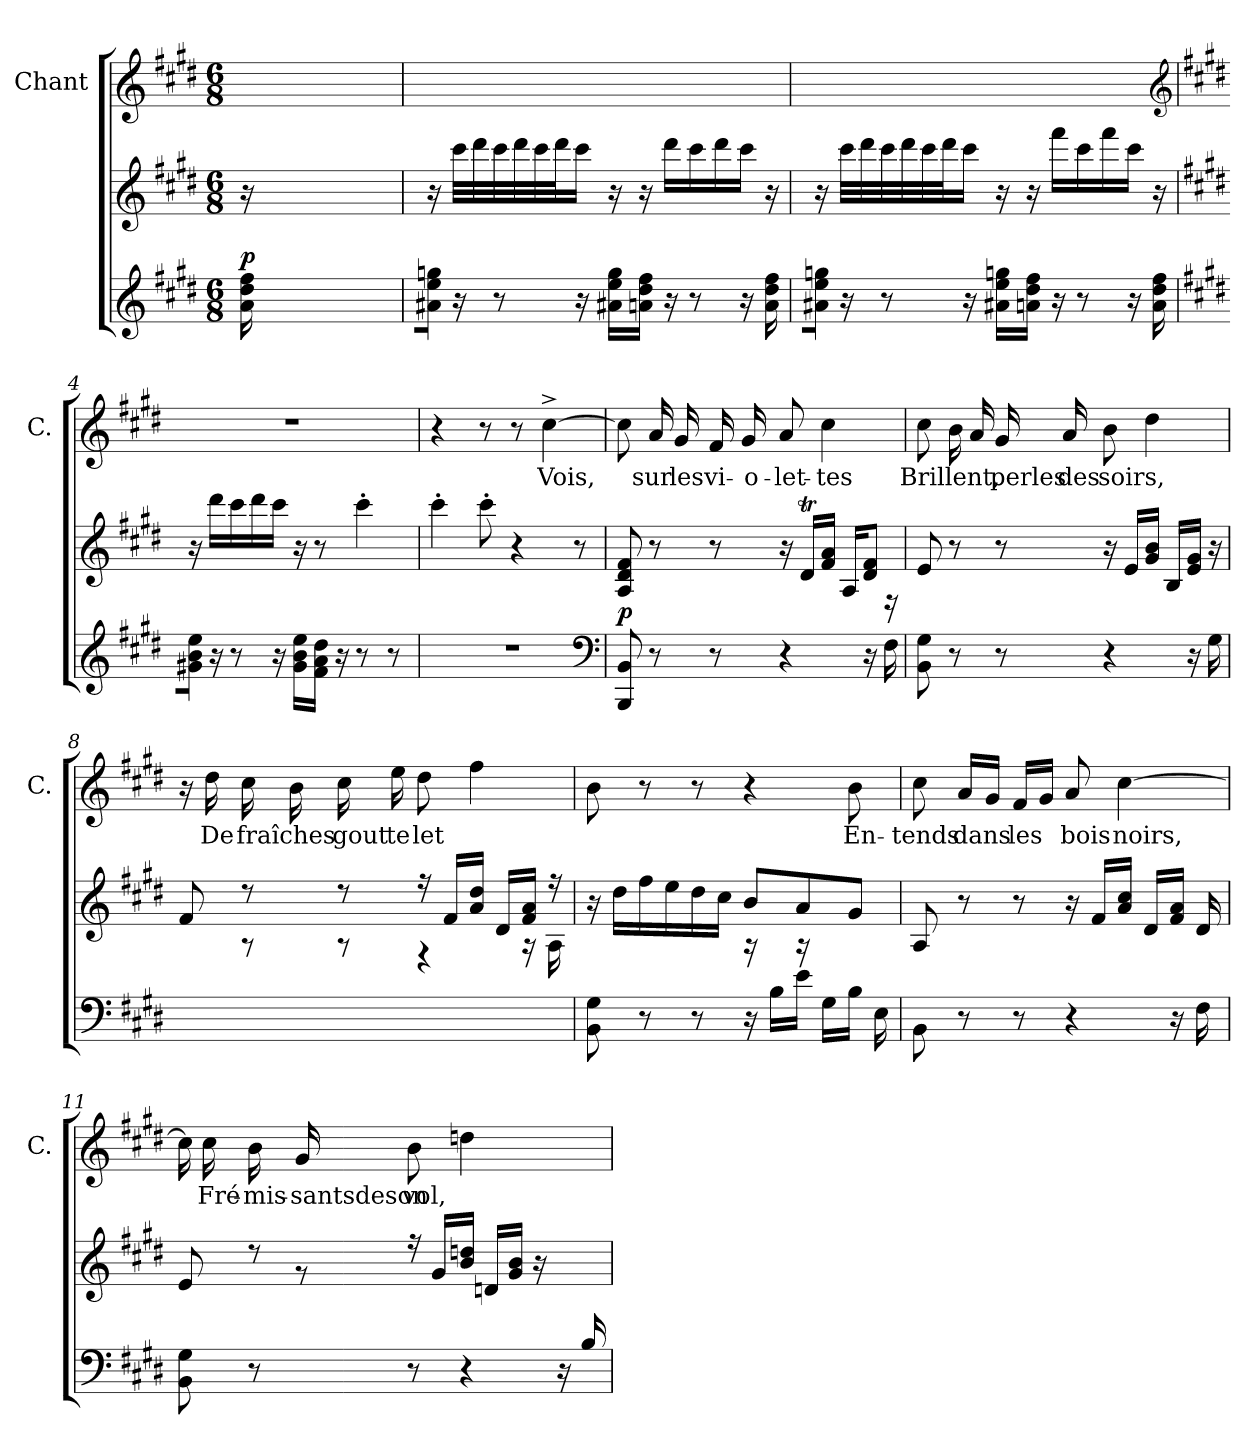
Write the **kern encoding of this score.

**kern	**dynam	**kern	**kern	**text
*part3	*part3	*part2	*part1	*part1
*staff3	*staff3	*staff2	*staff1	*staff1
*	*	*	*I"Chant	*
*	*	*	*I'C.	*
*clefG2	*	*clefG2	*clefG2	*
*k[f#c#g#d#]	*	*k[f#c#g#d#]	*k[f#c#g#d#]	*
*M6/8	*	*M6/8	*M6/8	*
=1	=1	=1	=1	=1
!	!LO:DY:a	!	!	!
16ff#i\ 16dd#i\ 16ai\	p	16r	2.ryy	.
2ryy	.	2ryy	.	.
8.ryy	.	8.ryy	.	.
=2	=2	=2	=2	=2
16a#Xi\ 16eei\ 16ggni\JJ	.	16r	2.ryy	.
16r	.	32ccc#j\LLL	.	.
.	.	32ddd#j\	.	.
8r	.	32ccc#j\	.	.
.	.	32ddd#j\	.	.
.	.	32ccc#j\	.	.
.	.	32ddd#j\J	.	.
16r	.	16ccc#j\JJ	.	.
16a#Xi\ 16eei\ 16ggi\LL	.	16r	.	.
16ani\ 16dd#i\ 16ff#i\JJ	.	16r	.	.
16r	.	16ddd#j\LL	.	.
8r	.	16ccc#j\	.	.
.	.	16ddd#j\	.	.
16r	.	16ccc#j\JJ	.	.
16ai\ 16dd#i\ 16ff#i\	.	16r	.	.
=3	=3	=3	=3	=3
16a#Xi\ 16ggni\ 16eei\JJ	.	16r	2.ryy	.
16r	.	32ccc#j\LLL	.	.
.	.	32ddd#j\	.	.
8r	.	32ccc#j\	.	.
.	.	32ddd#j\	.	.
.	.	32ccc#j\	.	.
.	.	32ddd#j\J	.	.
16r	.	16ccc#j\JJ	.	.
16a#Xi\ 16eei\ 16ggni\LL	.	16r	.	.
16ani\ 16dd#i\ 16ff#i\JJ	.	16r	.	.
16r	.	16fff#j\LL	.	.
8r	.	16ccc#j\	.	.
.	.	16fff#j\	.	.
16r	.	16ccc#j\JJ	.	.
16ai\ 16dd#i\ 16ff#i\	.	16r	.	.
*	*	*	*clefG2	*
!!LO:LB:g=z
=4	=4	=4	=4	=4
*k[f#c#g#d#]	*	*k[f#c#g#d#]	*k[f#c#g#d#]	*
16g#Xi\ 16bi\ 16eei\JJ	.	16r	2.r	.
16r	.	16ddd#j\LL	.	.
8r	.	16ccc#j\	.	.
.	.	16ddd#j\	.	.
16r	.	16ccc#j\JJ	.	.
16g#i\ 16bi\ 16eei\LL	.	16r	.	.
16f#i\ 16ai\ 16dd#i\JJ	.	8r	.	.
16r	.	.	.	.
8r	.	4ccc#'>j\	.	.
8r	.	.	.	.
=5	=5	=5	=5	=5
2.r	.	4ccc#'>j\	4r	.
.	.	8ccc#'>j\	8r	.
.	.	4r	8r	.
.	.	.	[4cc#^>j\	Vois,
.	.	8r	.	.
*clefF4	*	*	*	*
=6	=6	=6	=6	=6
*	*	*^	*	*
!	!LO:DY:a	!	!	!	!
8BBi/ 8BBBi/	p	8f#j/ 8d#j/ 8Aj/	8ryy	8cc#j\]	.
8r	.	8r	16ryy	16aj/	sur
.	.	.	16ryy	16g#j/	les
8r	.	8r	16ryy	16f#j/	vi-
.	.	.	16ryy	16g#j/	o-
4r	.	16r	16ryy	8aj/	let-
.	.	16d#tj/LL	16ryy	.	.
.	.	16aj/ 16f#j/JJ	16ryy	4cc#j\	tes
.	.	16Aj/KL	16ryy	.	.
16r	.	8d#j/ 8f#j/J	16ryy	.	.
16F#i\	.	.	16r	.	.
*	*	*v	*v	*	*
!!LO:LB:g=z
=7	=7	=7	=7	=7
8BBi\ 8G#i\	.	8ej/	8cc#j\	Brillent,
8r	.	8r	16bj\	.
.	.	.	16aj/	.
8r	.	8r	16g#j/	perles
.	.	.	16aj/	des
4r	.	16r	8bj\	soirs,
.	.	16ej/LL	.	.
.	.	16g#j/ 16bj/JJ	4dd#j\	.
.	.	16Bj/LL	.	.
16r	.	16ej/ 16g#j/JJ	.	.
16G#i\	.	16r	.	.
=8	=8	=8	=8	=8
*	*	*^	*	*
2.ryy	.	8f#j/	16ryy	16r	.
.	.	.	16ryy	16dd#j\	De
.	.	8r	8r	16cc#j\	fraîches
.	.	.	.	16bj\	.
.	.	8r	8r	16cc#j\	gout
.	.	.	.	16eej\	te
.	.	16r	4r	8dd#j\	let
.	.	16f#j/LL	.	.	.
.	.	16dd#j/ 16aj/JJ	.	4ff#j\	.
.	.	16d#j/LL	.	.	.
.	.	16aj/ 16f#j/JJ	16r	.	.
.	.	16r	16Ai\	.	.
=9	=9	=9	=9	=9	=9
8BBi\ 8G#i\	.	16r	16ryy	8bj\	.
.	.	16dd#j\LL	16ryy	.	.
8r	.	16ff#j\	16ryy	8r	.
.	.	16eej\	16ryy	.	.
8r	.	16dd#j\	16ryy	8r	.
.	.	16cc#j\JJ	16ryy	.	.
16r	.	8bj/L	16r	4r	.
16Bi\LL	.	.	16ryy	.	.
16ei\JJ	.	8aj/	16r	.	.
16G#i\LL	.	.	8.ryy	.	.
16Bi\JJ	.	8g#j/J	.	8bj\	En-
16Ei\	.	.	.	.	.
*	*	*v	*v	*	*
!!LO:LB:g=z
=10	=10	=10	=10	=10
8BBi\	.	8Aj/	8cc#j\	tends
8r	.	8r	16aj/LL	dans
.	.	.	16g#j/JJ	.
8r	.	8r	16f#j/LL	les
.	.	.	16g#j/JJ	.
4r	.	16r	8aj/	bois
.	.	16f#j/LL	.	.
.	.	16aj/ 16cc#j/JJ	[4cc#j\	noirs,
.	.	16d#j/LL	.	.
16r	.	16f#j/ 16aj/JJ	.	.
16F#i\	.	16d#j/	.	.
=11	=11	=11	=11	=11
*	*	*^	*	*
8BBi\ 8G#i\	.	8ej/	16ryy	16cc#j\]	.
.	.	.	16ryy	16cc#j\	Fré-
8r	.	8r	16ryy	16bj\	mis-
.	.	.	8r	16g#j/	santsdeson
8r	.	16r	.	8bj\	vol,
.	.	16g#j/LL	4..ryy	.	.
4r	.	16ddnj/ 16bj/JJ	.	4ddnj\	.
.	.	16dnj/LL	.	.	.
.	.	16bj/ 16g#j/JJ	.	.	.
.	.	16r	.	.	.
16r	.	8ryy	.	8ryy	.
16Bi/	.	.	.	.	.
*	*	*v	*v	*	*
=	=	=	=	=
*-	*-	*-	*-	*-
